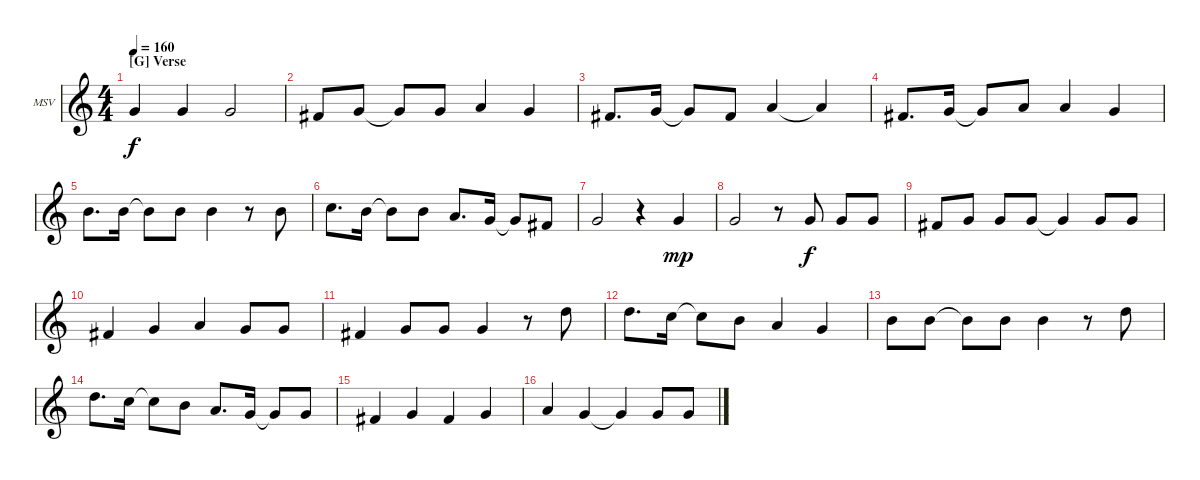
\defaultSystemsLayout 4
\bracketExtendMode groupsimilarinstruments
\firstSystemTrackNameOrientation horizontal
\otherSystemsTrackNameOrientation horizontal
\track ("Matt Skiba - Vocals" "MSV") {instrument overdrivenguitar}
\staff {score}
\tuning (E4 B3 G3 D3 A2 E2)
\ts (4 4)
\section ("G" "Verse")
\tempo 160
\clef g2
\ks c
5.4.4{dy f} 5.4.4 5.4.2 |
4.4.8 5.4.8 5.4{t}.8 5.4.8 7.4.4 5.4.4 |
4.4.8{d} 5.4.16 5.4{t}.8 4.4.8 7.4.4 7.4{t}.4 |
4.4.8{d} 5.4.16 5.4{t}.8 7.4.8 7.4.4 5.4.4 |
9.4.8{d} 9.4.16 9.4{t}.8 9.4.8 9.4.4 r.8 4.3.8 |
5.3.8{d} 4.3.16 4.3{t}.8 4.3.8 2.3.8{d} 0.3.16 0.3{t}.8 4.4.8 |
5.4.2 r.4 5.4.4{dy mp} |
5.4.2 r.8 5.4.8{dy f} 5.4.8 5.4.8 |
4.4.8 5.4.8 5.4.8 5.4.8 5.4{t}.4 5.4.8 5.4.8 |
4.4.4 5.4.4 7.4.4 5.4.8 5.4.8 |
4.4.4 5.4.8 5.4.8 5.4.4 r.8 7.3.8 |
7.3.8{d} 5.3.16 5.3{t}.8 4.3.8 2.3.4 5.4.4 |
4.3.8 4.3.8 4.3{t}.8 4.3.8 4.3.4 r.8 7.3.8 |
7.3.8{d} 5.3.16 5.3{t}.8 4.3.8 2.3.8{d} 5.4.16 5.4{t}.8 5.4.8 |
4.4.4 5.4.4 4.4.4 5.4.4 |
7.4.4 5.4.4 5.4{t}.4 5.4.8 5.4.8
